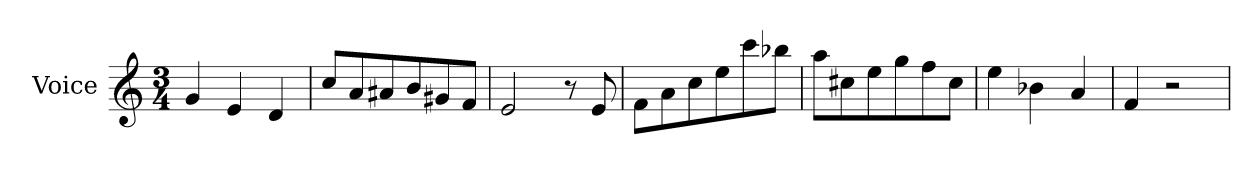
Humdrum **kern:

**kern
*part1
*staff1
*I"Voice
*I'Voice
*clefG2
*M3/4
=1
4g/
4e/
4d/
=2
8cc/L
8a/
8a#X/
8b/
8g#X/
8f/J
=3
2e/
8r
8e/
=4
8f\L
8a\
8cc\
8ee\
8ccc\
8bb-X\J
=5
8aa\L
8cc#X\
8ee\
8gg\
8ff\
8cc#\J
=6
4ee\
4b-X\
4a/
=7
4f/
2rcc
=
*-
